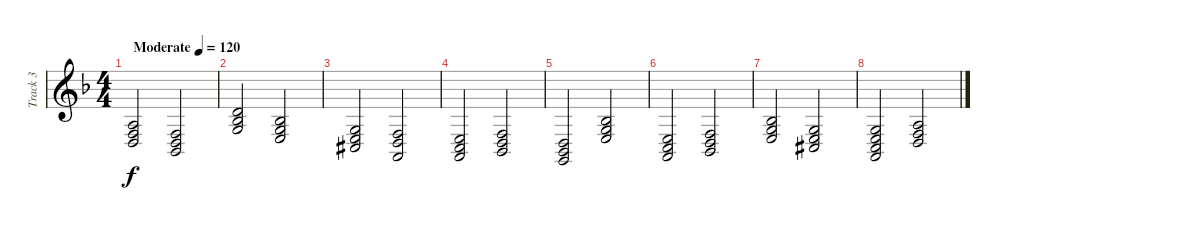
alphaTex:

\track ("Track 3" "Track 3") {mute instrument acousticgrandpiano}
\staff {score}
\tuning (E4 B3 G3 D3 A2 E2) {hide}
\ts (4 4)
\tempo (120 "Moderate")
\clef g2
\ks f
(2.3 0.4 8.5).2{dy f instrument acousticgrandpiano} (0.4 8.5 6.6).2 |
(3.2 0.3 8.4).2 (3.3 5.4 7.5).2 |
(0.3 2.4 4.5{acc #}).2 (0.4 0.5 13.6).2 |
(2.4 0.5 8.6).2 (0.4 1.5 13.6).2 |
(0.4 1.5 3.6).2 (0.3 2.4 13.5).2 |
(2.4 0.5 8.6).2 (0.4 1.5 13.6).2 |
(0.3 2.4 13.5).2 (0.3 2.4 4.5{acc #}).2 |
(0.3 2.4 0.5 8.6).2 (2.3 0.4 8.5).2
